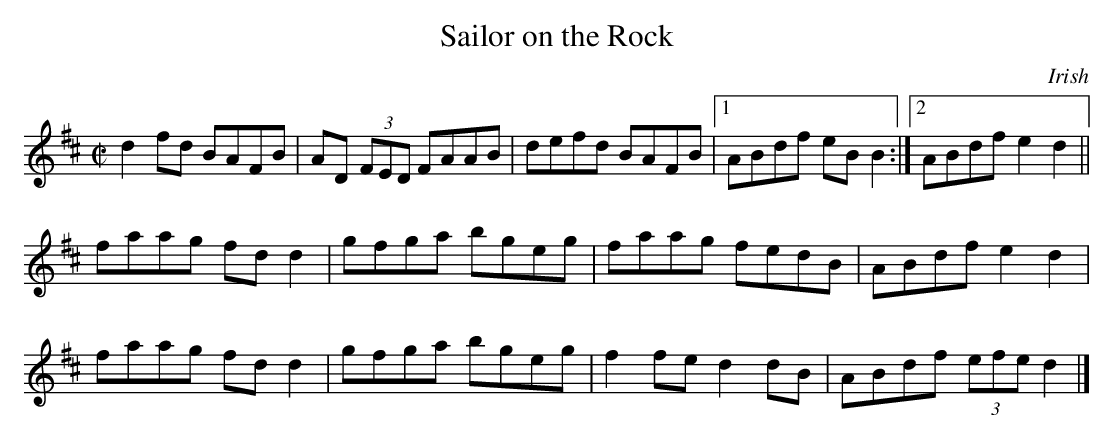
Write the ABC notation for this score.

X:1
T:Sailor on the Rock
M:C|
K:D
d2 fd BAFB | AD (3FED FAAB | defd BAFB |1 ABdf eB B2 :|2 ABdf e2 d2 ||
faag fd d2 | gfga bgeg | faag fedB | ABdf e2 d2 |
faag fd d2 | gfga bgeg | f2 fe d2 dB | ABdf (3efe d2 |]
